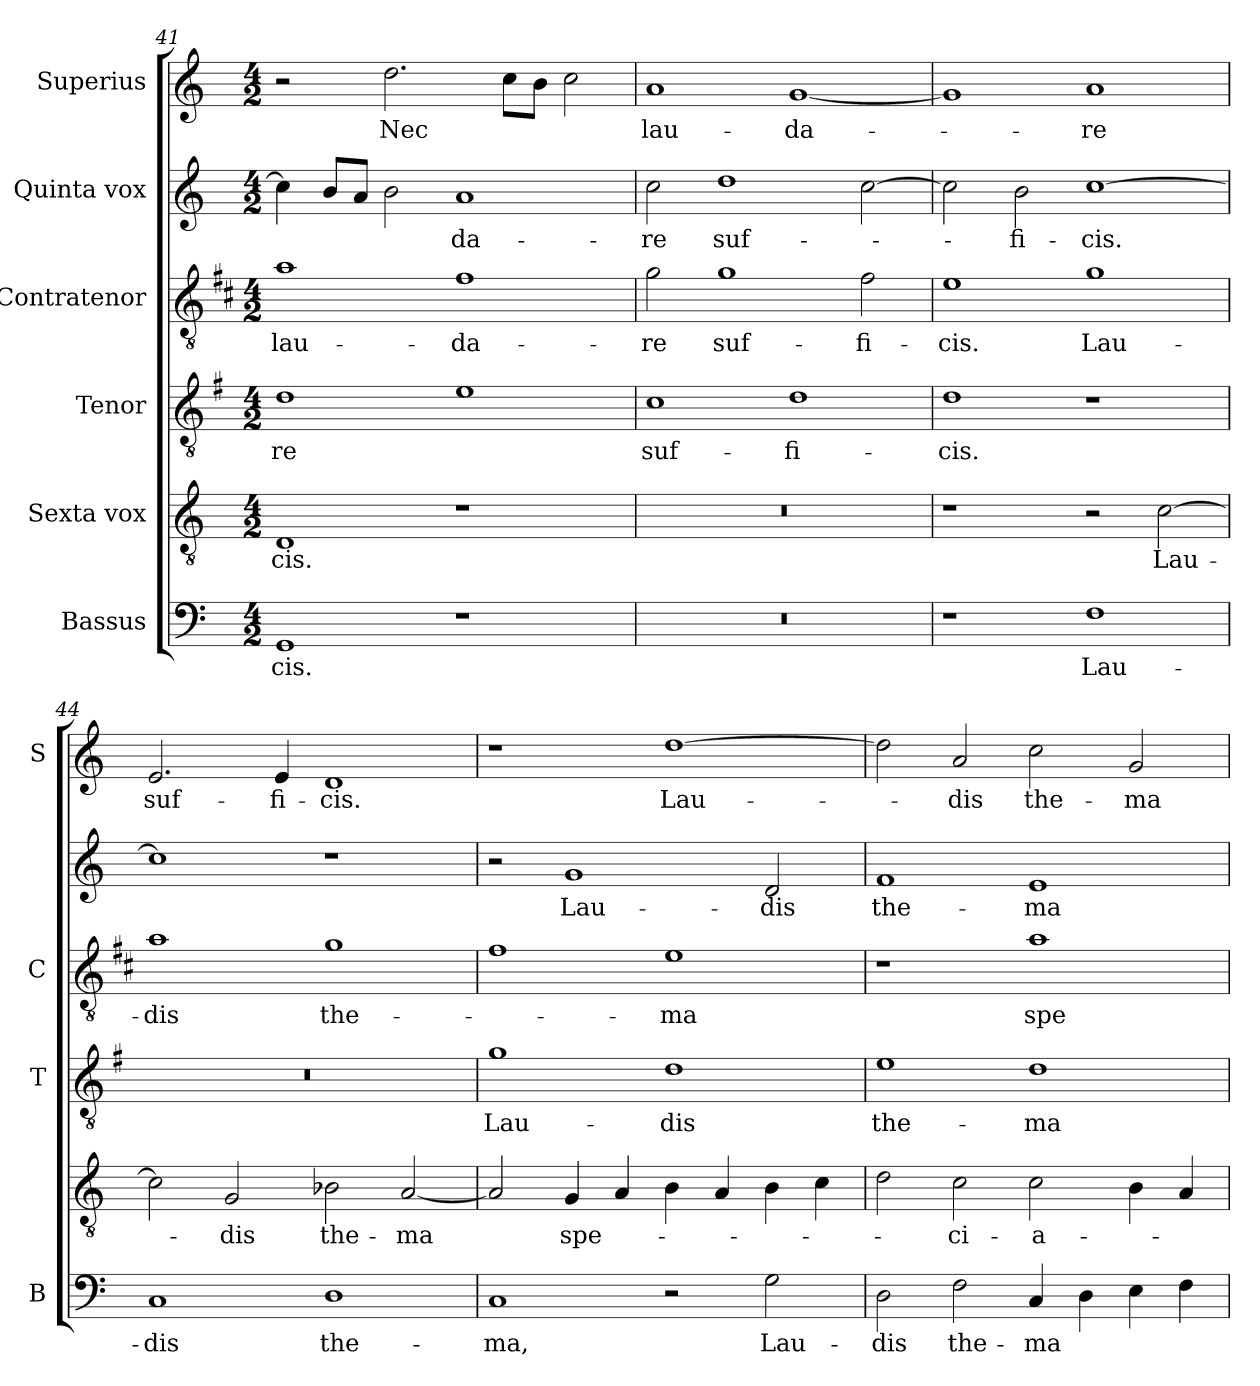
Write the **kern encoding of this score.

**kern	**text	**kern	**text	**kern	**text	**kern	**text	**kern	**text	**kern	**text
*part6	*part6	*part5	*part5	*part4	*part4	*part3	*part3	*part2	*part2	*part1	*part1
*staff6	*staff6	*staff5	*staff5	*staff4	*staff4	*staff3	*staff3	*staff2	*staff2	*staff1	*staff1
*I"Bassus	*	*I"Sexta vox	*	*I"Tenor	*	*I"Contratenor	*	*I"Quinta vox	*	*I"Superius	*
*I'B	*	*	*	*I'T	*	*I'C	*	*	*	*I'S	*
*clefF4	*	*clefGv2	*	*clefGv2	*	*clefGv2	*	*clefG2	*	*clefG2	*
*	*	*	*	*ITrd4c7	*	*ITrd1c2	*	*	*	*	*
*k[]	*	*k[]	*	*k[]	*	*k[]	*	*k[]	*	*k[]	*
*C:	*	*C:	*	*C:	*	*C:	*	*C:	*	*C:	*
*M4/2	*	*M4/2	*	*M4/2	*	*M4/2	*	*M4/2	*	*M4/2	*
=41	=41	=41	=41	=41	=41	=41	=41	=41	=41	=41	=41
!	!LO:LY:b	!	!LO:LY:b	!	!LO:LY:b	!	!LO:LY:b	!	!	!	!
1GG	-cis.	1D	-cis.	1G	-re	1g	lau-	4cc\]	.	2r	.
.	.	.	.	.	.	.	.	8b/L	.	.	.
.	.	.	.	.	.	.	.	8a/J	.	.	.
!	!	!	!	!	!	!	!	!	!	!	!LO:LY:b
.	.	.	.	.	.	.	.	2b\	.	2.dd\	Nec
!	!	!	!	!	!	!	!LO:LY:b	!	!LO:LY:b	!	!
1r	.	1r	.	1A	.	1e	-da-	1a	-da-	.	.
.	.	.	.	.	.	.	.	.	.	8cc\L	.
.	.	.	.	.	.	.	.	.	.	8b\J	.
.	.	.	.	.	.	.	.	.	.	2cc\	.
!!LO:LB:g=z
=42	=42	=42	=42	=42	=42	=42	=42	=42	=42	=42	=42
!	!	!	!	!	!LO:LY:b	!	!LO:LY:b	!	!LO:LY:b	!	!LO:LY:b
0r	.	0r	.	1F	suf-	2f\	-re	2cc\	-re	1a	lau-
!	!	!	!	!	!	!	!LO:LY:b	!	!LO:LY:b	!	!
.	.	.	.	.	.	1f	suf-	1dd	suf-	.	.
!	!	!	!	!	!LO:LY:b	!	!	!	!	!	!LO:LY:b
.	.	.	.	1G	-fi-	.	.	.	.	[1g	-da-
!	!	!	!	!	!	!	!LO:LY:b	!	!	!	!
.	.	.	.	.	.	2e\	-fi-	[2cc\	.	.	.
=43	=43	=43	=43	=43	=43	=43	=43	=43	=43	=43	=43
!	!	!	!	!	!LO:LY:b	!	!LO:LY:b	!	!	!	!
1r	.	1r	.	1G	-cis.	1d	-cis.	2cc\]	.	1g]	.
!	!	!	!	!	!	!	!	!	!LO:LY:b	!	!
.	.	.	.	.	.	.	.	2b\	-fi-	.	.
!	!LO:LY:b	!	!	!	!	!	!LO:LY:b	!	!LO:LY:b	!	!LO:LY:b
1F	Lau-	2r	.	1r	.	1f	Lau-	[1cc	-cis.	1a	-re
!	!	!	!LO:LY:b	!	!	!	!	!	!	!	!
.	.	[2c\	Lau-	.	.	.	.	.	.	.	.
=44	=44	=44	=44	=44	=44	=44	=44	=44	=44	=44	=44
!	!LO:LY:b	!	!	!	!	!	!LO:LY:b	!	!	!	!LO:LY:b
1C	-dis	2c\]	.	0r	.	1g	-dis	1cc]	.	2.e/	suf-
!	!	!	!LO:LY:b	!	!	!	!	!	!	!	!
.	.	2G/	-dis	.	.	.	.	.	.	.	.
!	!	!	!	!	!	!	!	!	!	!	!LO:LY:b
.	.	.	.	.	.	.	.	.	.	4e/	-fi-
!	!LO:LY:b	!	!LO:LY:b	!	!	!	!LO:LY:b	!	!	!	!LO:LY:b
1D	the-	2B-X\	the-	.	.	1f	the-	1r	.	1d	-cis.
!	!	!	!LO:LY:b	!	!	!	!	!	!	!	!
.	.	[2A/	-ma	.	.	.	.	.	.	.	.
=45	=45	=45	=45	=45	=45	=45	=45	=45	=45	=45	=45
!	!LO:LY:b	!	!	!	!LO:LY:b	!	!	!	!	!	!
1C	-ma,	2A/]	.	1c	Lau-	1e	.	2r	.	1r	.
!	!	!	!LO:LY:b	!	!	!	!	!	!LO:LY:b	!	!
.	.	4G/	spe-	.	.	.	.	1g	Lau-	.	.
.	.	4A/	.	.	.	.	.	.	.	.	.
!	!	!	!	!	!LO:LY:b	!	!LO:LY:b	!	!	!	!LO:LY:b
2r	.	4B\	.	1G	-dis	1d	-ma	.	.	[1dd	Lau-
.	.	4A/	.	.	.	.	.	.	.	.	.
!	!LO:LY:b	!	!	!	!	!	!	!	!LO:LY:b	!	!
2G\	Lau-	4B\	.	.	.	.	.	2d/	-dis	.	.
.	.	4c\	.	.	.	.	.	.	.	.	.
=46	=46	=46	=46	=46	=46	=46	=46	=46	=46	=46	=46
!	!LO:LY:b	!	!	!	!LO:LY:b	!	!	!	!LO:LY:b	!	!
2D\	-dis	2d\	.	1A	the-	1r	.	1f	the-	2dd\]	.
!	!LO:LY:b	!	!LO:LY:b	!	!	!	!	!	!	!	!LO:LY:b
2F\	the-	2c\	-ci-	.	.	.	.	.	.	2a/	-dis
!	!LO:LY:b	!	!LO:LY:b	!	!LO:LY:b	!	!LO:LY:b	!	!LO:LY:b	!	!LO:LY:b
4C/	-ma	2c\	-a-	1G	-ma	1g	spe-	1e	-ma	2cc\	the-
4D\	.	.	.	.	.	.	.	.	.	.	.
!	!	!	!	!	!	!	!	!	!	!	!LO:LY:b
4E\	.	4B\	.	.	.	.	.	.	.	2g/	-ma
4F\	.	4A/	.	.	.	.	.	.	.	.	.
=	=	=	=	=	=	=	=	=	=	=	=
*-	*-	*-	*-	*-	*-	*-	*-	*-	*-	*-	*-
